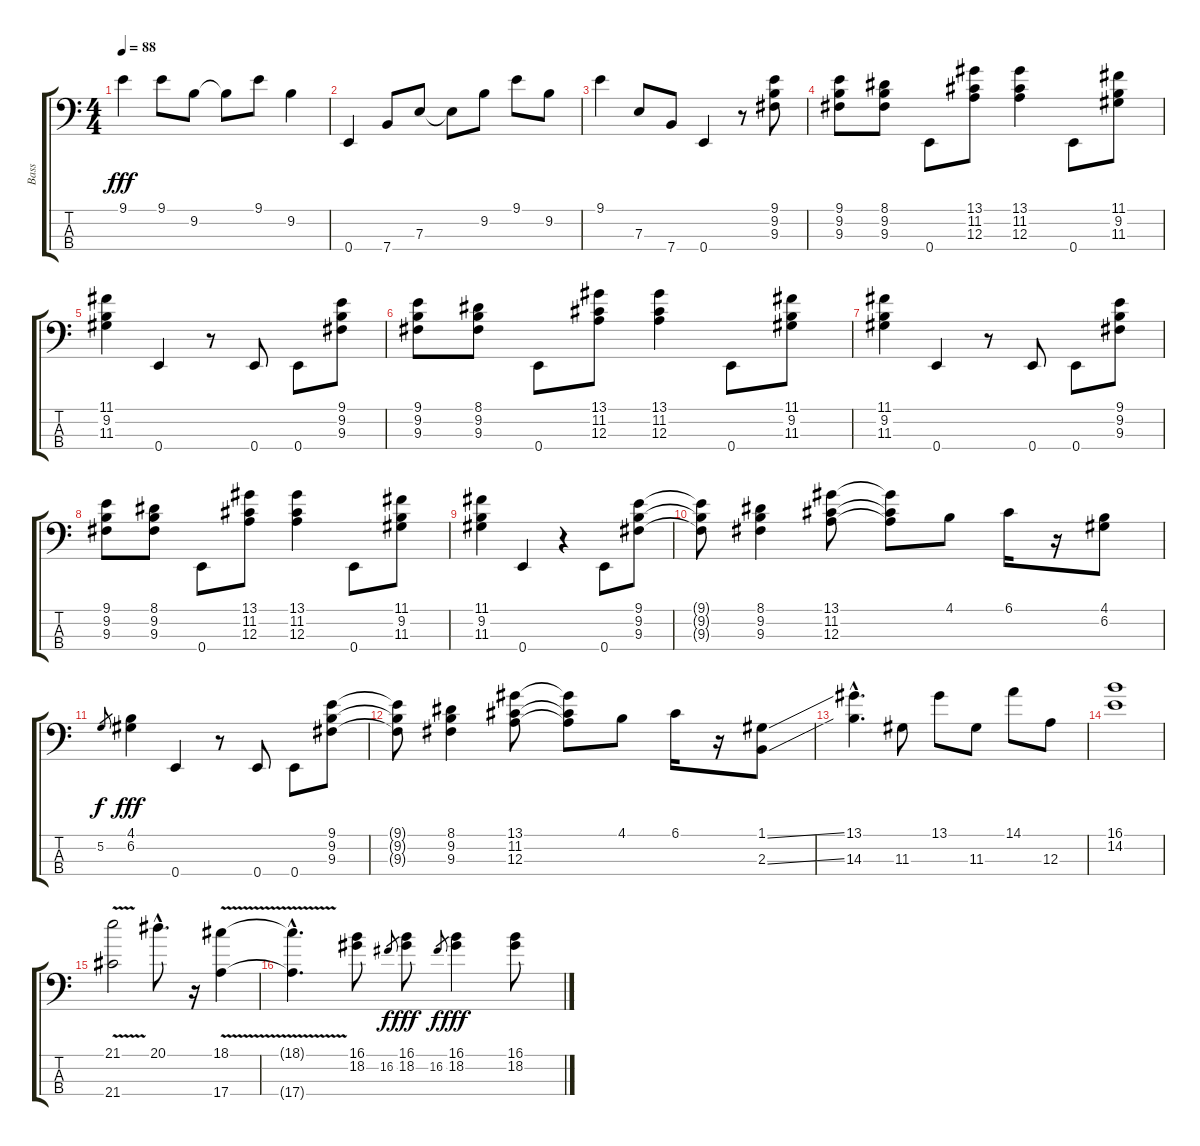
\track ("Bass" "Bass") {instrument electricbassfinger}
\staff {score tabs}
\tuning (G2 D2 A1 E1) {hide}
\ts (4 4)
\tempo 88
\clef f4
\ks c
9.1.4{dy fff volume 16} 9.1.8 9.2.8 9.2{t}.8 9.1.8 9.2.4 |
0.4.4 7.4.8 7.3.8 7.3{t}.8 9.2.8 9.1.8 9.2.8 |
9.1.4 7.3.8 7.4.8 0.4.4 r.8 (9.1 9.2 9.3).8 |
(9.1 9.2 9.3).8 (8.1 9.2 9.3).8 0.4.8 (13.1 11.2 12.3).8 (13.1 11.2 12.3).4 0.4.8 (11.1 9.2 11.3).8 |
(11.1 9.2 11.3).4 0.4.4 r.8 0.4.8 0.4.8 (9.1 9.2 9.3).8 |
(9.1 9.2 9.3).8 (8.1 9.2 9.3).8 0.4.8 (13.1 11.2 12.3).8 (13.1 11.2 12.3).4 0.4.8 (11.1 9.2 11.3).8 |
(11.1 9.2 11.3).4 0.4.4 r.8 0.4.8 0.4.8 (9.1 9.2 9.3).8 |
(9.1 9.2 9.3).8 (8.1 9.2 9.3).8 0.4.8 (13.1 11.2 12.3).8 (13.1 11.2 12.3).4 0.4.8 (11.1 9.2 11.3).8 |
(11.1 9.2 11.3).4 0.4.4 r.4 0.4.8 (9.1 9.2 9.3).8 |
(9.1{t} 9.2{t} 9.3{t}).8 (8.1 9.2 9.3).4 (13.1 11.2 12.3).8 (13.1{t} 11.2{t} 12.3{t}).8 4.1.8 6.1.16 r.16 (4.1 6.2).8 |
5.2.8{gr dy f} (4.1 6.2).4{dy fff} 0.4.4 r.8 0.4.8 0.4.8 (9.1 9.2 9.3).8 |
(9.1{t} 9.2{t} 9.3{t}).8 (8.1 9.2 9.3).4 (13.1 11.2 12.3).8 (13.1{t} 11.2{t} 12.3{t}).8 4.1.8 6.1.16 r.16 (1.1{ss} 2.3{ss}).8 |
(13.1{hac} 14.3{hac}).4{d} 11.3.8 13.1.8 11.3.8 14.1.8 12.3.8 |
(16.1 14.2).1 |
(21.1{v} 21.4{v}).2 20.1{hac}.8{d} r.16 (18.1{v} 17.4{v}).4 |
(18.1{hac t} 17.4{hac t}).4{d} (16.1 18.2).8 16.2.8{gr dy f} (16.1 18.2).8{dy fff} 16.2.8{gr dy f} (16.1 18.2).4{dy fff} (16.1 18.2).8
